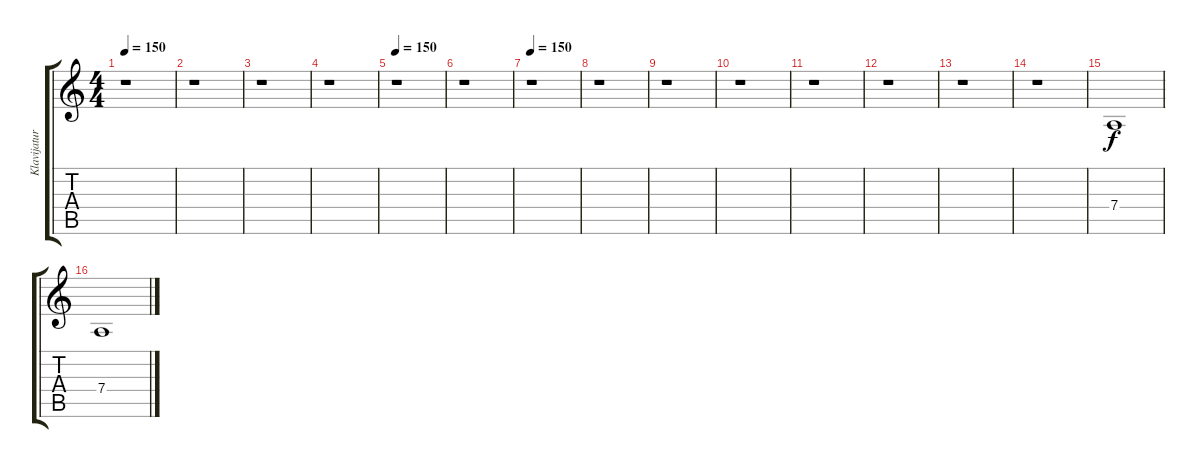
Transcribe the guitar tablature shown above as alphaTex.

\track ("Klavijatura 3" "Klavijatur") {instrument choiraahs}
\staff {score tabs}
\tuning (E4 B3 G3 D3 A2 E2) {hide}
\ts (4 4)
\tempo 150
\clef g2
\ks c
r.1{dy f} |
r.1 |
r.1 |
r.1 |
\tempo 150
r.1 |
r.1 |
\tempo 150
r.1 |
r.1 |
r.1 |
r.1 |
r.1 |
r.1 |
r.1 |
r.1 |
7.4.1 |
7.4.1
